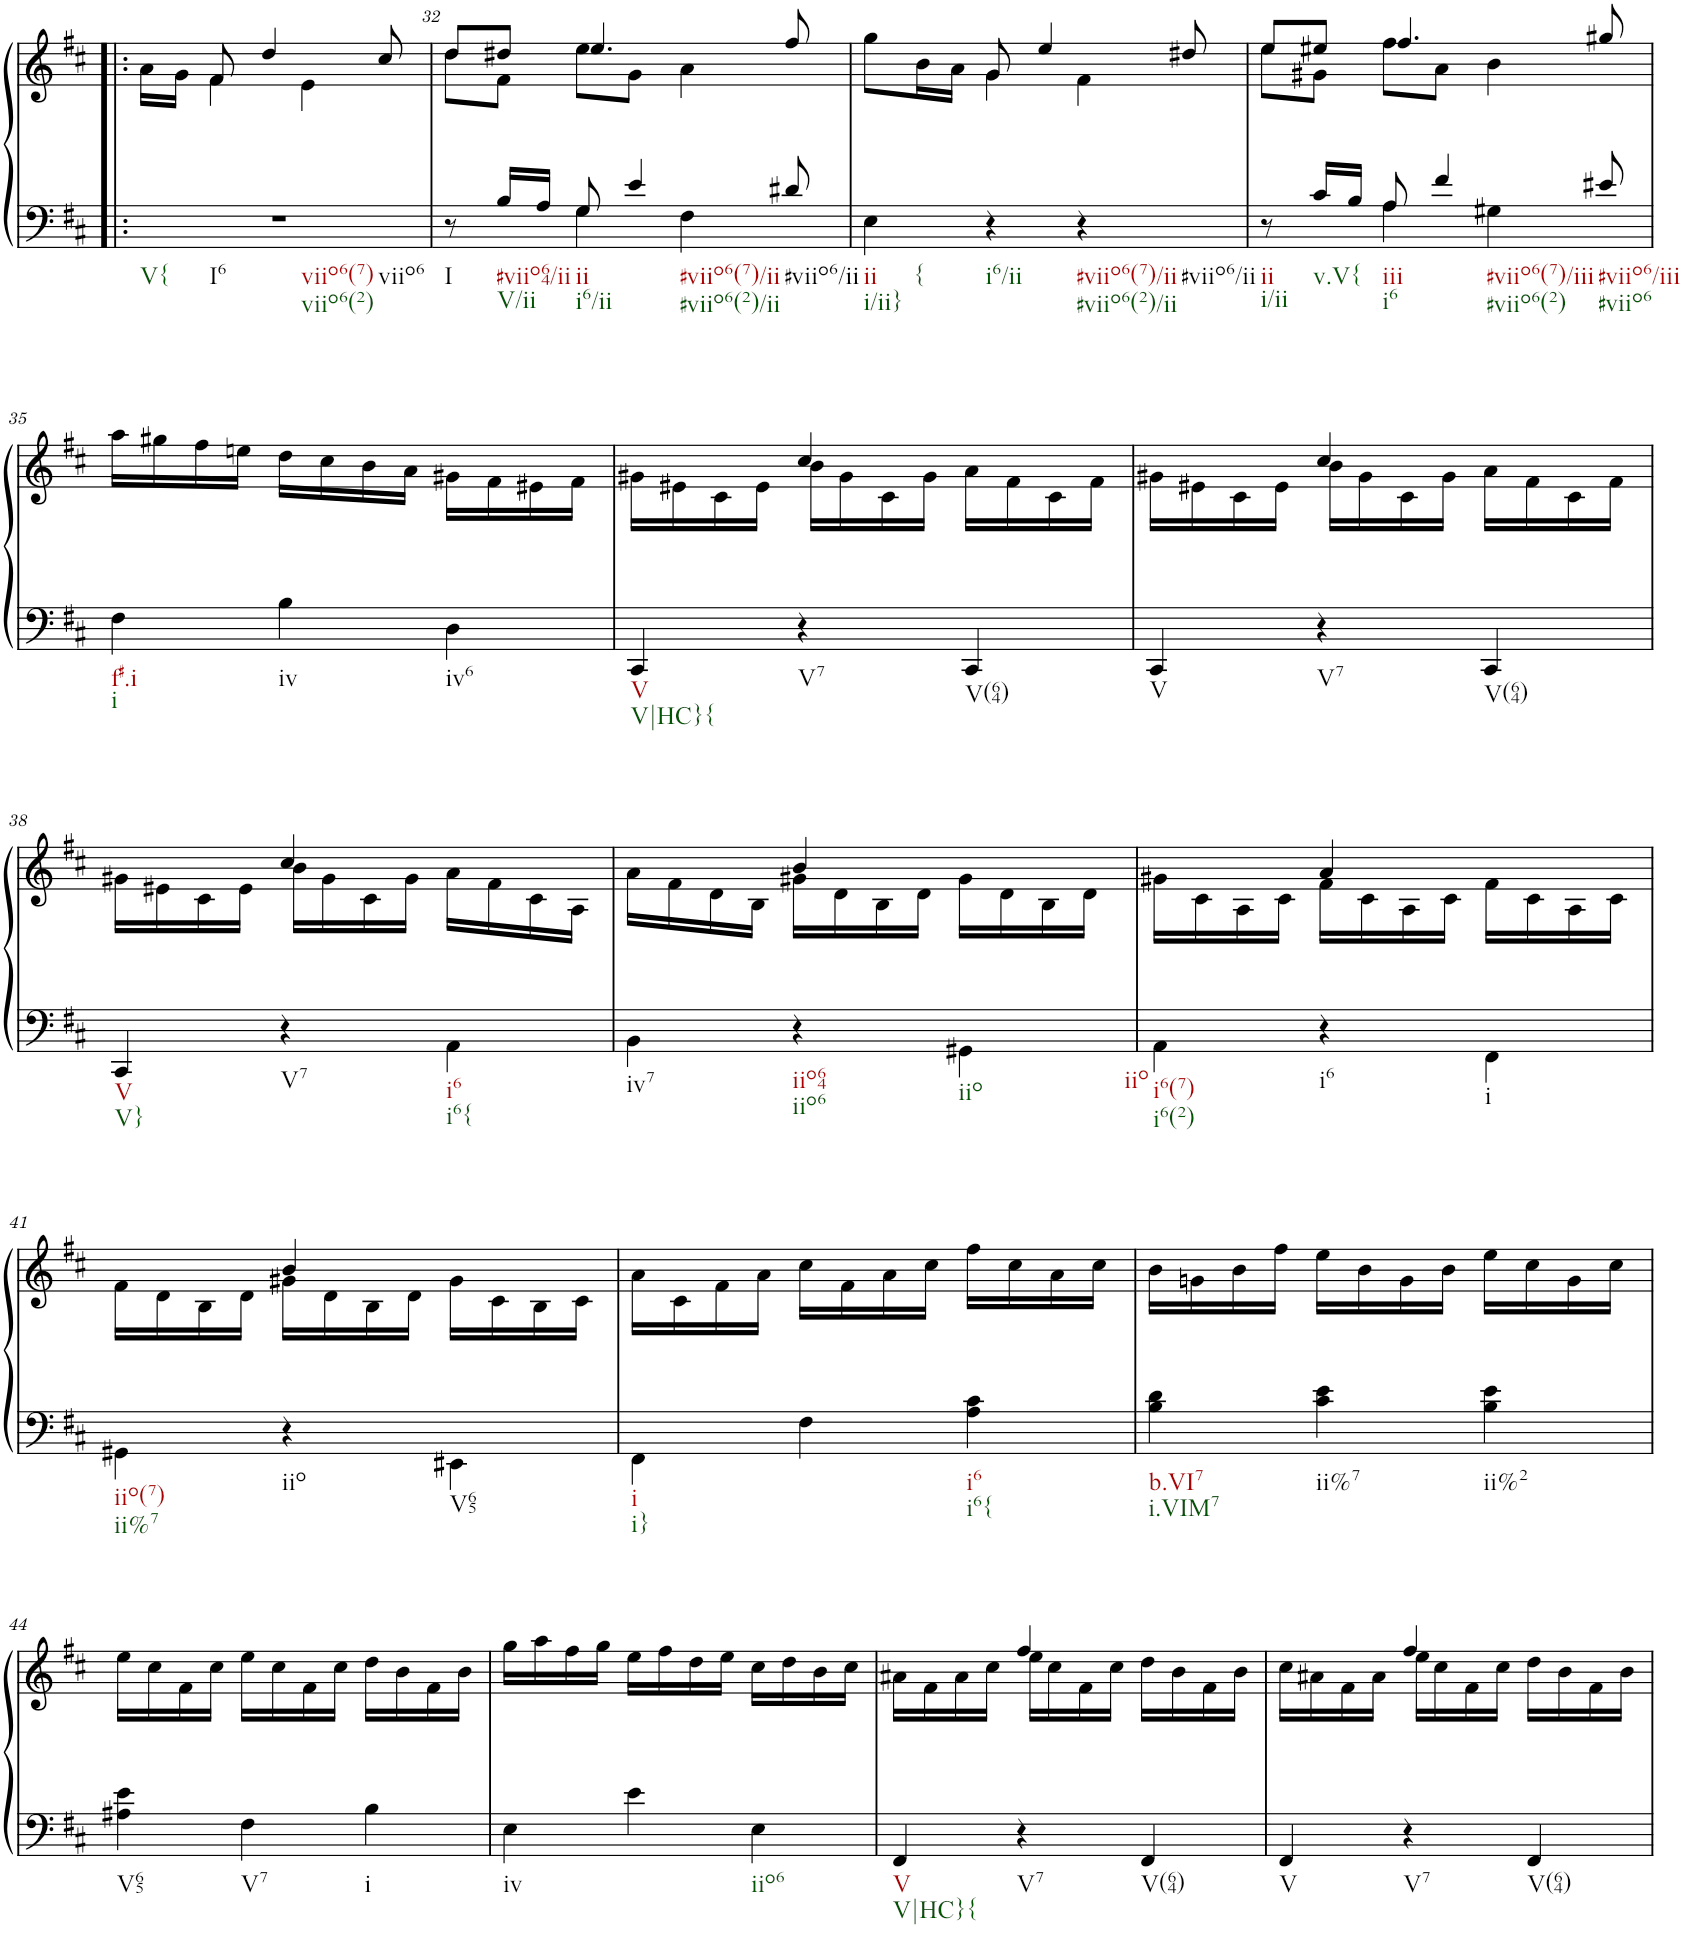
**kern	**kern
*part1	*part1
*staff2	*staff1
*I"Piano	*
*I'Pno.	*
!!LO:PB:g=z
*clefF4	*clefG2
*k[f#c#]	*k[f#c#]
*M3/4	*M3/4
=31X1!|:	=31X1!|:
*	*^
!LO:TX:b:t=V{	!	!
!LO:TX:b:t=I6	!	!
!LO:TX:b:t=viio6(7)	!	!
!LO:TX:b:t=viio6(2)	!	!
!LO:TX:b:t=viio6	!	!
2.r	16a\LL	8ryy
.	16g\JJ	.
.	8f#/	4f#\
.	4dd/	.
.	.	4e\
.	8cc#/	.
.	8ryy	8ryy
=32	=32	=32
*^	*	*
!LO:TX:b:t=I	!	!	!
8r	4ryy	8dd/L	8dd\L
!LO:TX:b:t=#viio64/ii	!	!	!
!LO:TX:b:t=V/ii	!	!	!
16B/LL	.	8dd#X/J	8f#\J
16A/JJ	.	.	.
!LO:TX:b:t=ii	!	!	!
!LO:TX:b:t=i6/ii	!	!	!
8G/	4G\	4.ee/	8ee\L
!LO:TX:b:t=#viio6(7)/ii	!	!	!
!LO:TX:b:t=#viio6(2)/ii	!	!	!
4e/	.	.	8g\J
.	4F#\	.	4a\
!LO:TX:b:t=#viio6/ii	!	!	!
8d#X/	.	8ff#/	.
*v	*v	*	*
=33	=33	=33
!LO:TX:b:t=ii	!	!
!LO:TX:b:t=i/ii}	!	!
!LO:TX:b:t={	!	!
4E\	8gg\L	4ryy
.	16b\L	.
.	16a\JJ	.
!LO:TX:b:t=i6/ii	!	!
4r	8g/	4g\
.	4ee/	.
!LO:TX:b:t=#viio6(7)/ii	!	!
!LO:TX:b:t=#viio6(2)/ii	!	!
!LO:TX:b:t=#viio6/ii	!	!
4r	.	4f#\
.	8dd#X/	.
=34	=34	=34
*^	*	*
!LO:TX:b:t=ii	!	!	!
!LO:TX:b:t=i/ii	!	!	!
8r	4ryy	8ee/L	8ee\L
!LO:TX:b:t=v.V{	!	!	!
16c#/LL	.	8ee#X/J	8g#X\J
16B/JJ	.	.	.
!LO:TX:b:t=iii	!	!	!
!LO:TX:b:t=i6	!	!	!
8A/	4A\	4.ff#/	8ff#\L
!LO:TX:b:t=#viio6(7)/iii	!	!	!
!LO:TX:b:t=#viio6(2)	!	!	!
4f#/	.	.	8a\J
.	4G#X\	.	4b\
!LO:TX:b:t=#viio6/iii	!	!	!
!LO:TX:b:t=#viio6	!	!	!
8e#X/	.	8gg#X/	.
*v	*v	*	*
*	*v	*v
!!LO:LB:g=z
=35	=35
!LO:TX:b:t=f#.i	!
!LO:TX:b:t=i	!
4F#\	16aa\LL
.	16gg#X\
.	16ff#\
.	16een\JJ
!LO:TX:b:t=iv	!
4B\	16dd\LL
.	16cc#\
.	16b\
.	16a\JJ
!LO:TX:b:t=iv6	!
4D\	16g#X\LL
.	16f#\
.	16e#X\
.	16f#\JJ
=36	=36
*	*^
!LO:TX:b:t=V	!	!
!LO:TX:b:t=V|HC}{	!	!
4CC#/	16g#X\LL	4ryy
.	16e#X\	.
.	16c#\	.
.	16e#\JJ	.
!LO:TX:b:t=V7	!	!
4r	4cc#/	16b\LL
.	.	16g#\
.	.	16c#\
.	.	16g#\JJ
!LO:TX:b:t=V(64)	!	!
4CC#/	16a\LL	4ryy
.	16f#\	.
.	16c#\	.
.	16f#\JJ	.
=37	=37	=37
!LO:TX:b:t=V	!	!
4CC#/	16g#X\LL	4ryy
.	16e#X\	.
.	16c#\	.
.	16e#\JJ	.
!LO:TX:b:t=V7	!	!
4r	4cc#/	16b\LL
.	.	16g#\
.	.	16c#\
.	.	16g#\JJ
!LO:TX:b:t=V(64)	!	!
4CC#/	16a\LL	4ryy
.	16f#\	.
.	16c#\	.
.	16f#\JJ	.
!!LO:LB:g=z	!!
=38	=38	=38
!LO:TX:b:t=V	!	!
!LO:TX:b:t=V}	!	!
4CC#/	16g#X\LL	4ryy
.	16e#X\	.
.	16c#\	.
.	16e#\JJ	.
!LO:TX:b:t=V7	!	!
4r	4cc#/	16b\LL
.	.	16g#\
.	.	16c#\
.	.	16g#\JJ
!LO:TX:b:t=i6	!	!
!LO:TX:b:t=i6{	!	!
4AA\	16a\LL	4ryy
.	16f#\	.
.	16c#\	.
.	16A\JJ	.
=39	=39	=39
!LO:TX:b:t=iv7	!	!
4BB\	16a\LL	4ryy
.	16f#\	.
.	16d\	.
.	16B\JJ	.
!LO:TX:b:t=iio64	!	!
!LO:TX:b:t=iio6	!	!
4r	16g#X\LL	4b/
.	16d\	.
.	16B\	.
.	16d\JJ	.
!LO:TX:b:t=iio	!	!
!LO:TX:b:t=iio	!	!
4GG#X\	16g#\LL	4ryy
.	16d\	.
.	16B\	.
.	16d\JJ	.
=40	=40	=40
!LO:TX:b:t=i6(7)	!	!
!LO:TX:b:t=i6(2)	!	!
4AA\	16g#X\LL	4ryy
.	16c#\	.
.	16A\	.
.	16c#\JJ	.
!LO:TX:b:t=i6	!	!
4r	16f#\LL	4a/
.	16c#\	.
.	16A\	.
.	16c#\JJ	.
!LO:TX:b:t=i	!	!
4FF#\	16f#\LL	4ryy
.	16c#\	.
.	16A\	.
.	16c#\JJ	.
!!LO:LB:g=z	!!
=41	=41	=41
!LO:TX:b:t=iio(7)	!	!
!LO:TX:b:t=ii%7	!	!
4GG#X\	16f#\LL	4ryy
.	16d\	.
.	16B\	.
.	16d\JJ	.
!LO:TX:b:t=iio	!	!
4r	4b/	16g#X\LL
.	.	16d\
.	.	16B\
.	.	16d\JJ
!LO:TX:b:t=V65	!	!
4EE#X\	16g#\LL	4ryy
.	16c#\	.
.	16B\	.
.	16c#\JJ	.
*	*v	*v
=42	=42
!LO:TX:b:t=i	!
!LO:TX:b:t=i}	!
4FF#\	16a\LL
.	16c#\
.	16f#\
.	16a\JJ
4F#\	16cc#\LL
.	16f#\
.	16a\
.	16cc#\JJ
!LO:TX:b:t=i6	!
!LO:TX:b:t=i6{	!
4A\ 4c#\	16ff#\LL
.	16cc#\
.	16a\
.	16cc#\JJ
=43	=43
!LO:TX:b:t=b.VI7	!
!LO:TX:b:t=i.VIM7	!
4B\ 4d\	16b\LL
.	16gn\
.	16b\
.	16ff#\JJ
!LO:TX:b:t=ii%7	!
4c#\ 4e\	16ee\LL
.	16b\
.	16g\
.	16b\JJ
!LO:TX:b:t=ii%2	!
4B\ 4e\	16ee\LL
.	16cc#\
.	16g\
.	16cc#\JJ
!!LO:LB:g=z
=44	=44
!LO:TX:b:t=V65	!
4A#X\ 4e\	16ee\LL
.	16cc#\
.	16f#\
.	16cc#\JJ
!LO:TX:b:t=V7	!
4F#\	16ee\LL
.	16cc#\
.	16f#\
.	16cc#\JJ
!LO:TX:b:t=i	!
4B\	16dd\LL
.	16b\
.	16f#\
.	16b\JJ
=45	=45
!LO:TX:b:t=iv	!
4E\	16gg\LL
.	16aa\
.	16ff#\
.	16gg\JJ
4e\	16ee\LL
.	16ff#\
.	16dd\
.	16ee\JJ
!LO:TX:b:t=iio6	!
4E\	16cc#\LL
.	16dd\
.	16b\
.	16cc#\JJ
=46	=46
*	*^
!LO:TX:b:t=V	!	!
!LO:TX:b:t=V|HC}{	!	!
4FF#/	16a#X\LL	4ryy
.	16f#\	.
.	16a#\	.
.	16cc#\JJ	.
!LO:TX:b:t=V7	!	!
4r	4ff#/	16ee\LL
.	.	16cc#\
.	.	16f#\
.	.	16cc#\JJ
!LO:TX:b:t=V(64)	!	!
4FF#/	16dd\LL	4ryy
.	16b\	.
.	16f#\	.
.	16b\JJ	.
=47	=47	=47
!LO:TX:b:t=V	!	!
4FF#/	16cc#\LL	4ryy
.	16a#X\	.
.	16f#\	.
.	16a#\JJ	.
!LO:TX:b:t=V7	!	!
4r	4ff#/	16ee\LL
.	.	16cc#\
.	.	16f#\
.	.	16cc#\JJ
!LO:TX:b:t=V(64)	!	!
4FF#/	16dd\LL	4ryy
.	16b\	.
.	16f#\	.
.	16b\JJ	.
*	*v	*v
=	=
*-	*-
